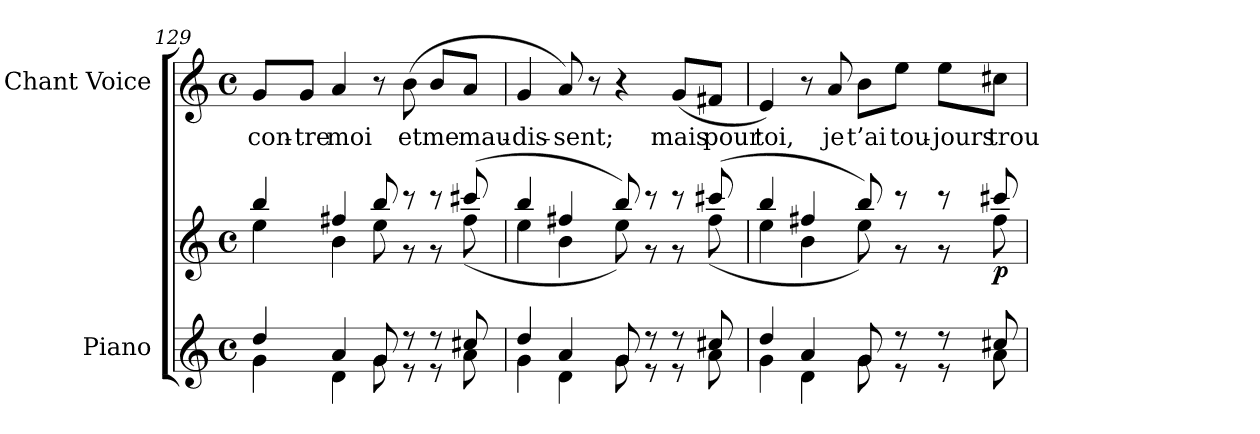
**kern	**kern	**dynam	**kern	**text
*part2	*part2	*part2	*part1	*part1
*staff3	*staff2	*staff2/3	*staff1	*staff1
*I"Piano	*	*	*I"Chant Voice	*
*I'Pno	*	*	*	*
*clefG2	*clefG2	*	*clefG2	*
*k[]	*k[]	*	*k[]	*
*M4/4	*M4/4	*	*M4/4	*
*met(c)	*met(c)	*	*met(c)	*
=129	=129	=129	=129	=129
*^	*^	*	*	*
4dd/	4g\	4bb/	4ee\	.	8g/L	con-
.	.	.	.	.	8g/J	-tre
4a/	4d\	4ff#X/	4b\	.	4a/	moi
8g/	8g\	8bb/	8ee\	.	8r	.
8r	8r	8r	8r	.	(>8b\	et
8r	8r	8r	8r	.	8b/L	me
8cc#X/	8a\	(8ccc#X/	(8ff#\	.	8a/J	mau-
=130	=130	=130	=130	=130	=130	=130
4dd/	4g\	4bb/	4ee\	.	4g/	-dis-
4a/	4d\	4ff#X/	4b\	.	8a/)	-sent;
.	.	.	.	.	8r	.
8g/	8g\	8bb/)	8ee\)	.	4r	.
8r	8r	8r	8r	.	.	.
8r	8r	8r	8r	.	(>8g/L	mais
8cc#X/	8a\	(8ccc#X/	(8ff#\	.	8f#X/J	pour
=131	=131	=131	=131	=131	=131	=131
4dd/	4g\	4bb/	4ee\	.	4e/)	toi,
4a/	4d\	4ff#X/	4b\	.	8r	.
.	.	.	.	.	8a/	je
8g/	8g\	8bb/)	8ee\)	.	8b\L	t’ai
8r	8r	8r	8r	.	8ee\J	tou-
8r	8r	8r	8r	.	8ee\L	-jours
!	!	!	!	!LO:DY:b	!	!
8cc#X/	8a\	8ccc#X/	8ff#\	p	8cc#X\J	trou-
*v	*v	*	*	*	*	*
*	*v	*v	*	*	*
=	=	=	=	=
*-	*-	*-	*-	*-
